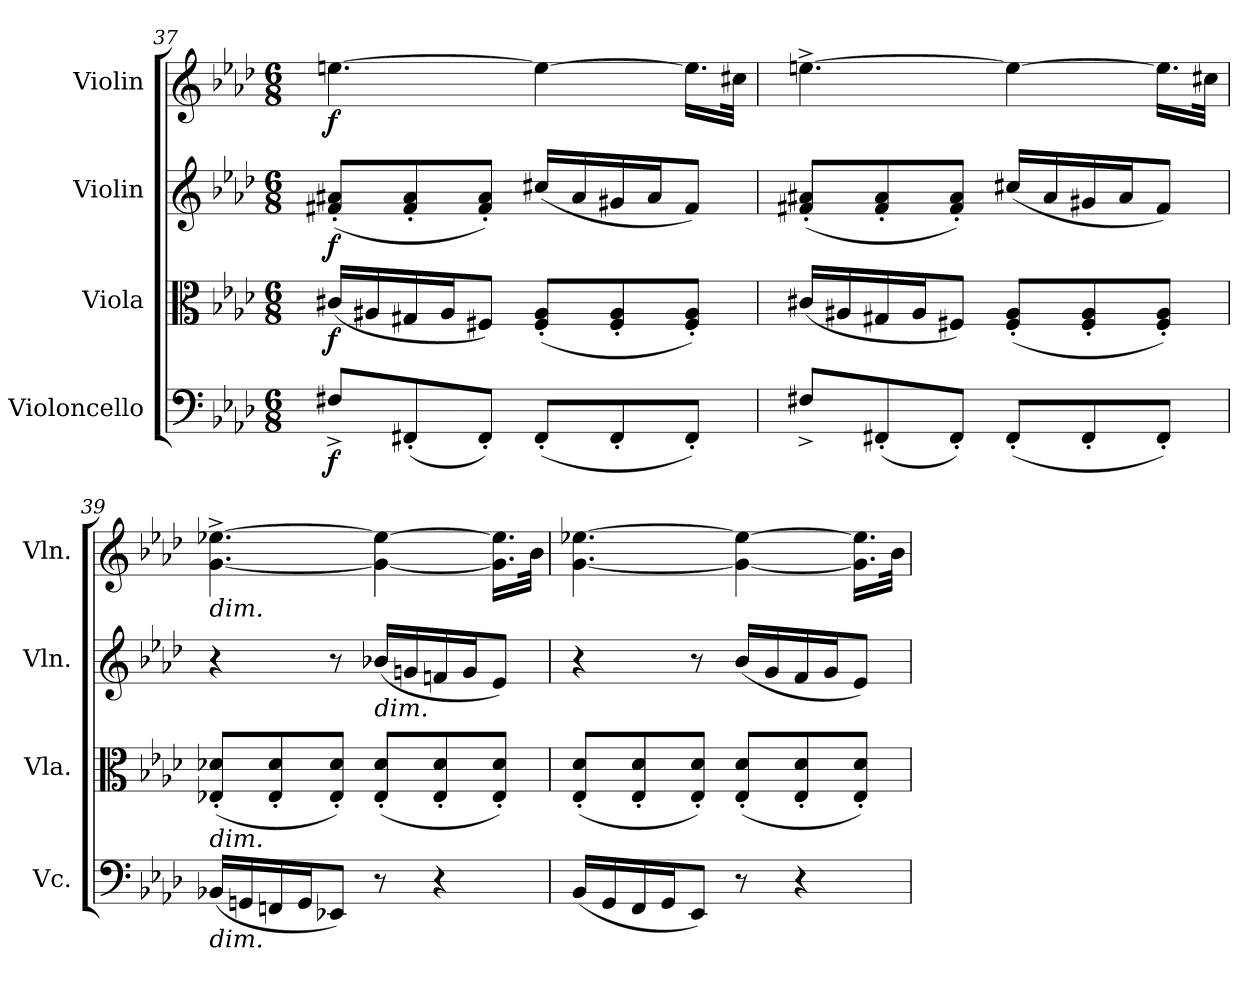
**kern	**dynam	**kern	**dynam	**kern	**dynam	**kern	**dynam
*part4	*part4	*part3	*part3	*part2	*part2	*part1	*part1
*staff4	*staff4	*staff3	*staff3	*staff2	*staff2	*staff1	*staff1
*I"Violoncello	*	*I"Viola	*	*I"Violin	*	*I"Violin	*
*I'Vc.	*	*I'Vla.	*	*I'Vln.	*	*I'Vln.	*
!!LO:PB:g=z
*clefF4	*	*clefC3	*	*clefG2	*	*clefG2	*
*k[b-e-a-d-]	*	*k[b-e-a-d-]	*	*k[b-e-a-d-]	*	*k[b-e-a-d-]	*
*M6/8	*	*M6/8	*	*M6/8	*	*M6/8	*
=37	=37	=37	=37	=37	=37	=37	=37
!	!LO:DY:b	!	!LO:DY:b	!	!LO:DY:b	!	!LO:DY:b
8F#X^/L	f	(<16c#X/LL	f	(<8f#X/' 8a#X/'L	f	[4.een\	f
.	.	16A#X/	.	.	.	.	.
(<8FF#X'/	.	16G#X/	.	8f#/' 8a#/'	.	.	.
.	.	16A#/J	.	.	.	.	.
8FF#'/J)	.	8F#X/J)	.	8f#/' 8a#/'J)	.	.	.
(<8FF#'/L	.	(<8F#/' 8A#/'L	.	(<16cc#X/LL	.	4ee\_	.
.	.	.	.	16a#/	.	.	.
8FF#'/	.	8F#/' 8A#/'	.	16g#X/	.	.	.
.	.	.	.	16a#/J	.	.	.
8FF#'/J)	.	8F#/' 8A#/'J)	.	8f#/J)	.	16.ee\LL]	.
.	.	.	.	.	.	32cc#X\JJk	.
=38	=38	=38	=38	=38	=38	=38	=38
8F#X^/L	.	(<16c#X/LL	.	(<8f#X/' 8a#X/'L	.	[4.een^\	.
.	.	16A#X/	.	.	.	.	.
(<8FF#X'/	.	16G#X/	.	8f#/' 8a#/'	.	.	.
.	.	16A#/J	.	.	.	.	.
8FF#'/J)	.	8F#X/J)	.	8f#/' 8a#/'J)	.	.	.
(<8FF#'/L	.	(<8F#/' 8A#/'L	.	(<16cc#X/LL	.	4ee\_	.
.	.	.	.	16a#/	.	.	.
8FF#'/	.	8F#/' 8A#/'	.	16g#X/	.	.	.
.	.	.	.	16a#/J	.	.	.
8FF#'/J)	.	8F#/' 8A#/'J)	.	8f#/J)	.	16.ee\LL]	.
.	.	.	.	.	.	32cc#X\JJk	.
=39	=39	=39	=39	=39	=39	=39	=39
!	!	!	!	!	!	!LO:TX:b:i:t=dim.	!
!	!	!LO:TX:b:i:t=dim.	!	!	!	!	!
!LO:TX:b:i:t=dim.	!	!	!	!	!	!	!
(<16BB-X/LL	.	(<8E-X/' 8d-X/'L	.	4r	.	[4.g\^ [4.ee-X\^	.
16GGn/	.	.	.	.	.	.	.
16FFn/	.	8E-/' 8d-/'	.	.	.	.	.
16GG/J	.	.	.	.	.	.	.
8EE-X/J)	.	8E-/' 8d-/'J)	.	8r	.	.	.
!	!	!	!	!LO:TX:b:i:t=dim.	!	!	!
8r	.	(<8E-/' 8d-/'L	.	(<16b-X/LL	.	4g\_ 4ee-\_	.
.	.	.	.	16gn/	.	.	.
4r	.	8E-/' 8d-/'	.	16fn/	.	.	.
.	.	.	.	16g/J	.	.	.
.	.	8E-/' 8d-/'J)	.	8e-/J)	.	16.g\] 16.ee-\]LL	.
.	.	.	.	.	.	32b-\JJk	.
!!LO:LB:g=z
=40	=40	=40	=40	=40	=40	=40	=40
(<16BB-/LL	.	(<8E-/' 8d-/'L	.	4r	.	[4.g\ [4.ee-X\	.
16GG/	.	.	.	.	.	.	.
16FF/	.	8E-/' 8d-/'	.	.	.	.	.
16GG/J	.	.	.	.	.	.	.
8EE-/J)	.	8E-/' 8d-/'J)	.	8r	.	.	.
8r	.	(<8E-/' 8d-/'L	.	(<16b-/LL	.	4g\_ 4ee-\_	.
.	.	.	.	16g/	.	.	.
4r	.	8E-/' 8d-/'	.	16f/	.	.	.
.	.	.	.	16g/J	.	.	.
.	.	8E-/' 8d-/'J)	.	8e-/J)	.	16.g\] 16.ee-\]LL	.
.	.	.	.	.	.	32b-\JJk	.
=	=	=	=	=	=	=	=
*-	*-	*-	*-	*-	*-	*-	*-
